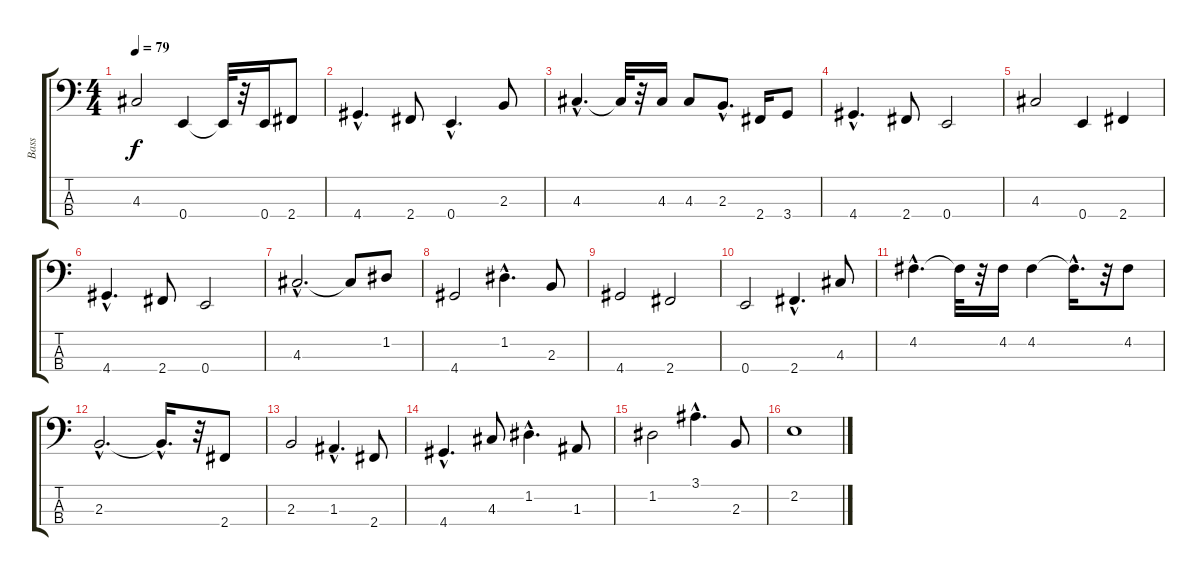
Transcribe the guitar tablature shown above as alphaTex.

\track ("Bass" "Bass") {instrument fretlessbass}
\staff {score tabs}
\tuning (G2 D2 A1 E1) {hide}
\ts (4 4)
\tempo 79
\clef f4
\ks c
4.3.2{dy f} 0.4.4 0.4{t}.32 r.32 0.4.16 2.4.8 |
4.4{hac}.4{d} 2.4.8 0.4{hac}.4{d} 2.3.8 |
4.3{hac}.4{d} 4.3{t}.32 r.32 4.3.16 4.3.8 2.3{hac}.8{d} 2.4.16 3.4.8 |
4.4{hac}.4{d} 2.4.8 0.4.2 |
4.3.2 0.4.4 2.4.4 |
4.4{hac}.4{d} 2.4.8 0.4.2 |
4.3{hac}.2{d} 4.3{t}.8 1.2.8 |
4.4.2 1.2{hac}.4{d} 2.3.8 |
4.4.2 2.4.2 |
0.4.2 2.4{hac}.4{d} 4.3.8 |
4.2{hac}.4{d} 4.2{t}.32 r.32 4.2.16 4.2.4 4.2{hac t}.16{d} r.32 4.2.8 |
2.3{hac}.2{d} 2.3{hac t}.16{d} r.32 2.4.8 |
2.3.2 1.3{hac}.4{d} 2.4.8 |
4.4{hac}.4{d} 4.3.8 1.2{hac}.4{d} 1.3.8 |
1.2.2 3.1{hac}.4{d} 2.3.8 |
2.2.1
